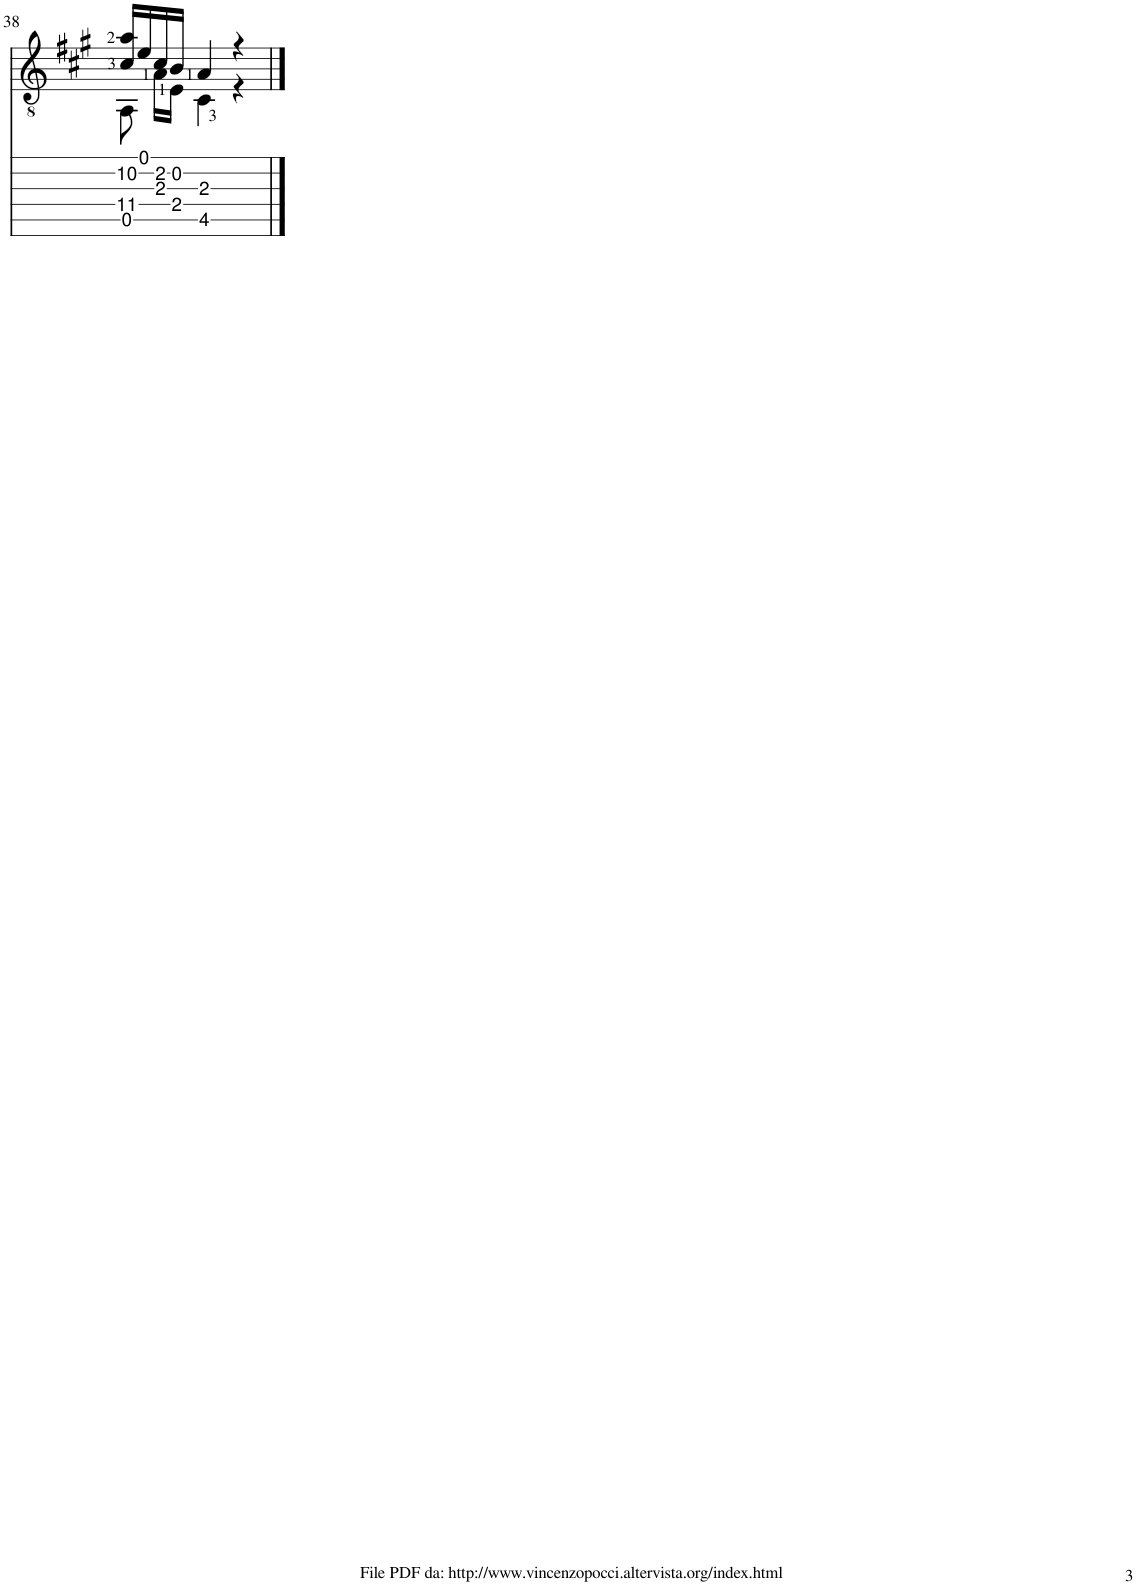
**kern	**kern
*part1	*part1
*staff2	*staff1
*I"Guitar	*
*I'Guit.	*
!!LO:PB:g=z
*	*clefGv2
*k[f#c#g#]	*k[f#c#g#]
*M3/4	*M3/4
=38	=38
*^	*^
16c#\ 16a\LL	8AAL	16c#/ 16a/LL	8AA\
16eJ	.	16e/	.
16c#L	16AL	16c#/	16A\LL
16BJJ	16EJJ	16B/JJ	16E\JJ
4A	4C#	4A/	4C#\
4r	4r	4r	4r
*v	*v	*	*
*	*v	*v
==	==
*-	*-
